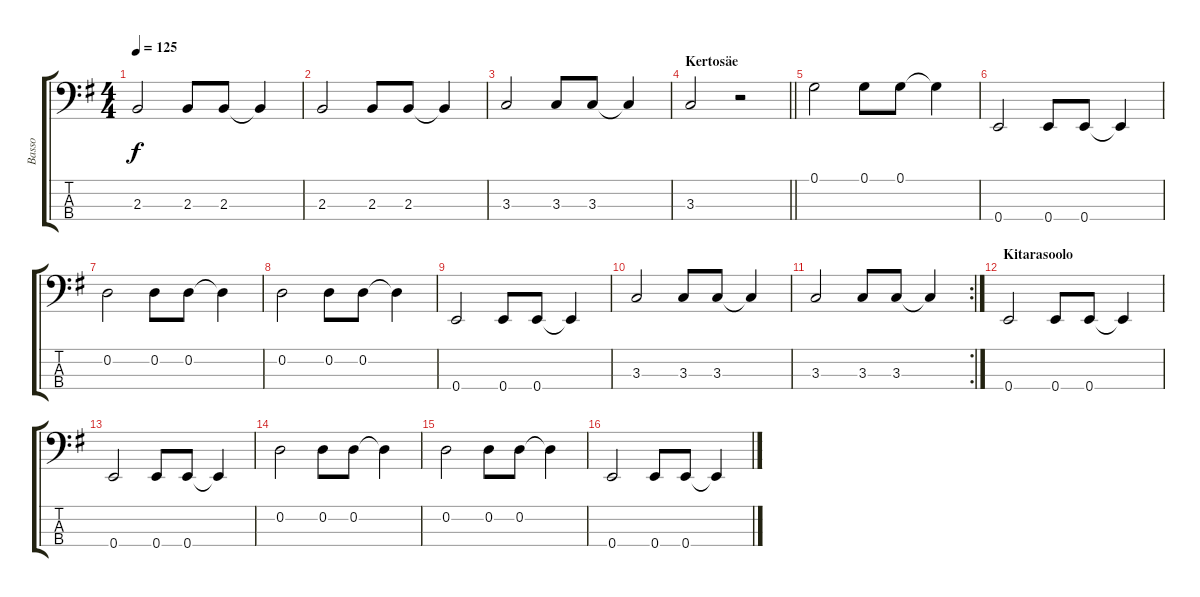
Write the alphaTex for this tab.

\track ("Basso" "Basso") {instrument slapbass1}
\staff {score tabs}
\tuning (G2 D2 A1 E1) {hide}
\ts (4 4)
\tempo 125
\clef f4
\ks g
2.3.2{dy f} 2.3.8 2.3.8 2.3{t}.4 |
2.3.2 2.3.8 2.3.8 2.3{t}.4 |
3.3.2 3.3.8 3.3.8 3.3{t}.4 |
\section ("" "Kertosäe")
\barLineRight lightlight
3.3.2 r.2 |
0.1.2 0.1.8 0.1.8 0.1{t}.4 |
0.4.2 0.4.8 0.4.8 0.4{t}.4 |
0.2.2 0.2.8 0.2.8 0.2{t}.4 |
0.2.2 0.2.8 0.2.8 0.2{t}.4 |
0.4.2 0.4.8 0.4.8 0.4{t}.4 |
3.3.2 3.3.8 3.3.8 3.3{t}.4 |
\rc 2
3.3.2 3.3.8 3.3.8 3.3{t}.4 |
\section ("" "Kitarasoolo")
0.4.2 0.4.8 0.4.8 0.4{t}.4 |
0.4.2 0.4.8 0.4.8 0.4{t}.4 |
0.2.2 0.2.8 0.2.8 0.2{t}.4 |
0.2.2 0.2.8 0.2.8 0.2{t}.4 |
0.4.2 0.4.8 0.4.8 0.4{t}.4
